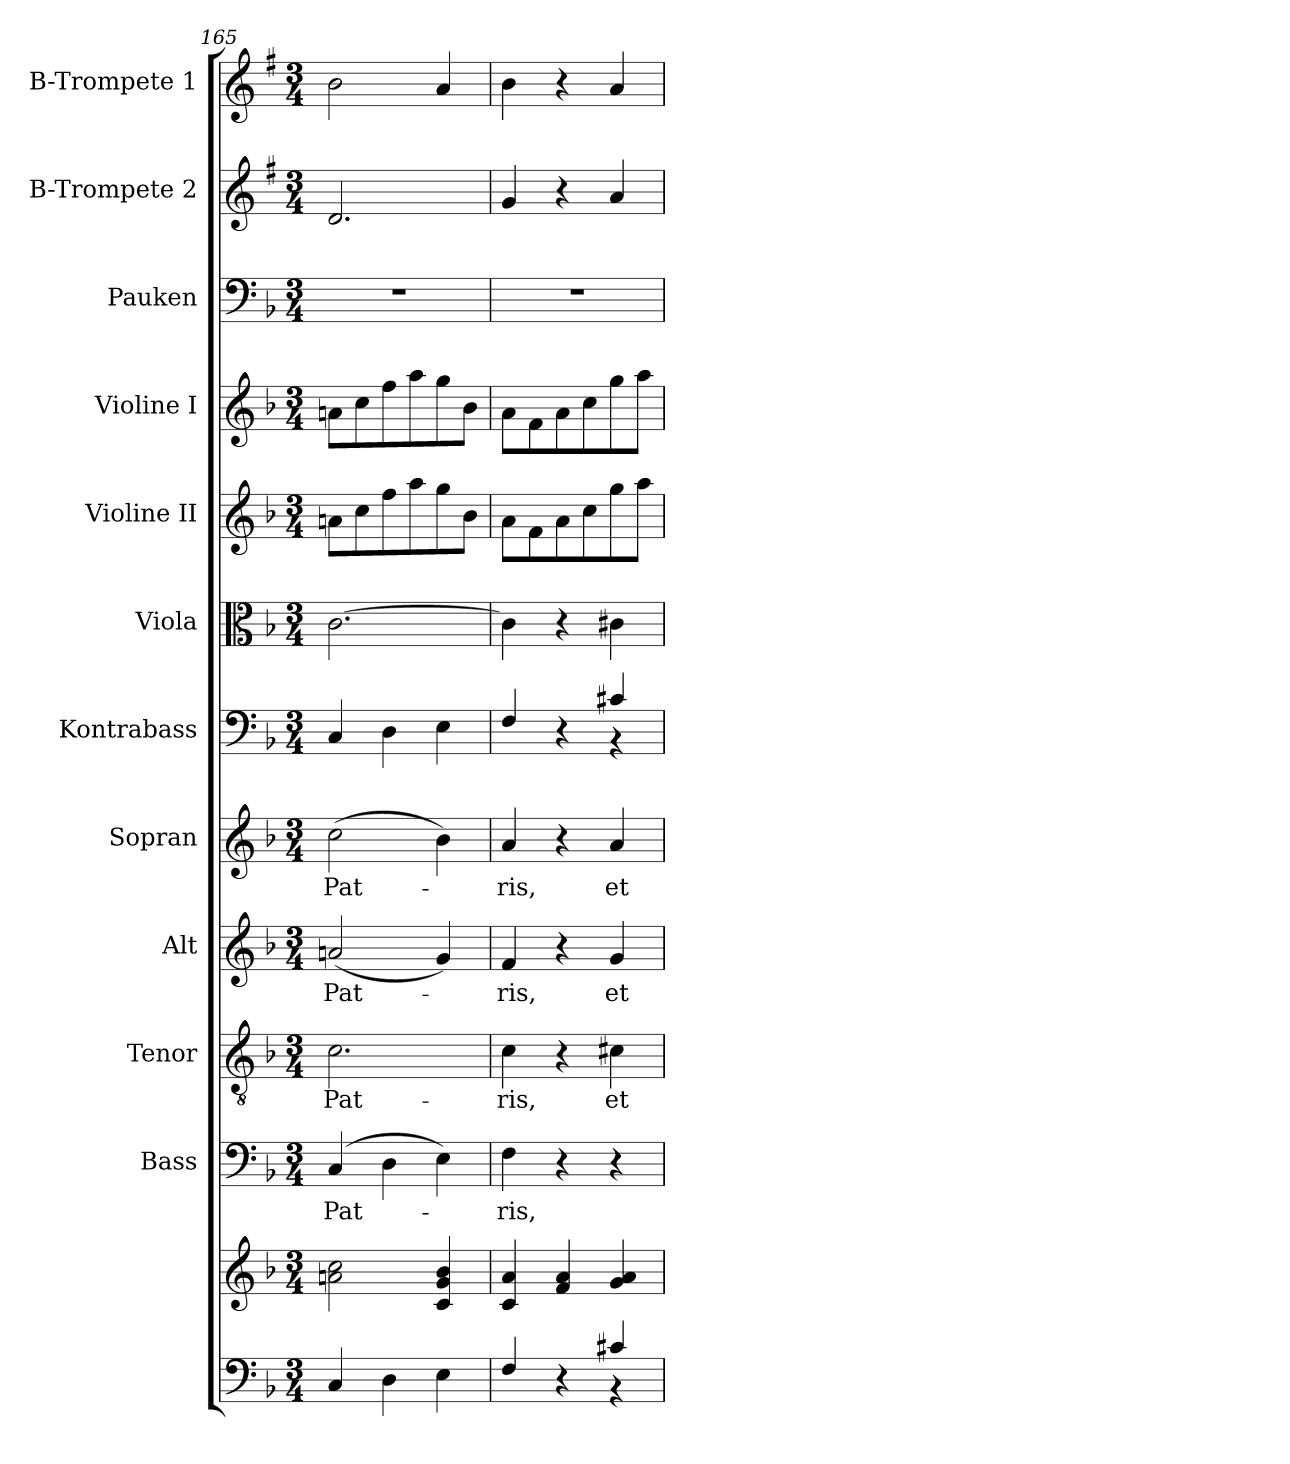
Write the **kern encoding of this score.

**kern	**kern	**kern	**text	**kern	**text	**kern	**text	**kern	**text	**kern	**kern	**kern	**kern	**kern	**kern	**kern
*part12	*part12	*part11	*part11	*part10	*part10	*part9	*part9	*part8	*part8	*part7	*part6	*part5	*part4	*part3	*part2	*part1
*staff13	*staff12	*staff11	*staff11	*staff10	*staff10	*staff9	*staff9	*staff8	*staff8	*staff7	*staff6	*staff5	*staff4	*staff3	*staff2	*staff1
*	*	*I"Bass	*	*I"Tenor	*	*I"Alt	*	*I"Sopran	*	*I"Kontrabass	*I"Viola	*I"Violine II	*I"Violine I	*I"Pauken	*I"B-Trompete 2	*I"B-Trompete 1
*	*	*I'B.	*	*I'T.	*	*I'A.	*	*I'S.	*	*I'Kb.	*I'Vla.	*I'Vl. II	*I'Vl. I	*I'Pk.	*I'B Trp. 2	*I'B Trp. 1
*clefF4	*clefG2	*clefF4	*	*clefGv2	*	*clefG2	*	*clefG2	*	*clefF4	*clefC3	*clefG2	*clefG2	*clefF4	*clefG2	*clefG2
*	*	*	*	*	*	*	*	*	*	*ITrd7c12	*	*	*	*	*ITrd1c2	*ITrd1c2
*k[b-]	*k[b-]	*k[b-]	*	*k[b-]	*	*k[b-]	*	*k[b-]	*	*k[b-]	*k[b-]	*k[b-]	*k[b-]	*k[b-]	*k[b-]	*k[b-]
*F:	*F:	*F:	*	*F:	*	*F:	*	*F:	*	*F:	*F:	*F:	*F:	*F:	*F:	*F:
*M3/4	*M3/4	*M3/4	*	*M3/4	*	*M3/4	*	*M3/4	*	*M3/4	*M3/4	*M3/4	*M3/4	*M3/4	*M3/4	*M3/4
=165	=165	=165	=165	=165	=165	=165	=165	=165	=165	=165	=165	=165	=165	=165	=165	=165
!	!	!	!LO:LY:b	!	!LO:LY:b	!	!LO:LY:b	!	!LO:LY:b	!	!	!	!	!	!	!
4C/	2an\ 2cc\	(4C/	Pat-	2.c\	Pat-	(<2an/	Pat-	(>2cc\	Pat-	4CC/	[2.c\	8an\L	8an\L	2.r	2.c/	2a\
.	.	.	.	.	.	.	.	.	.	.	.	8cc\	8cc\	.	.	.
4D\	.	4D\	.	.	.	.	.	.	.	4DD\	.	8ff\	8ff\	.	.	.
.	.	.	.	.	.	.	.	.	.	.	.	8aa\	8aa\	.	.	.
4E\	4c/ 4g/ 4b-/	4E\)	.	.	.	4g/)	.	4b-\)	.	4EE\	.	8gg\	8gg\	.	.	4g/
.	.	.	.	.	.	.	.	.	.	.	.	8b-\J	8b-\J	.	.	.
=166	=166	=166	=166	=166	=166	=166	=166	=166	=166	=166	=166	=166	=166	=166	=166	=166
*^	*	*	*	*	*	*	*	*	*	*	*	*	*	*	*	*
!	!	!	!	!LO:LY:b	!	!LO:LY:b	!	!LO:LY:b	!	!LO:LY:b	!	!	!	!	!	!	!
*	*	*	*	*	*	*	*	*	*	*	*^	*	*	*	*	*	*
4F/	2ryy	4c/ 4a/	4F\	-ris,	4c\	-ris,	4f/	-ris,	4a/	-ris,	4FF/	2ryy	4c\]	8a\L	8a\L	2.r	4f/	4a\
.	.	.	.	.	.	.	.	.	.	.	.	.	.	8f\	8f\	.	.	.
4r	.	4f/ 4a/	4r	.	4r	.	4r	.	4r	.	4r	.	4r	8a\	8a\	.	4r	4r
.	.	.	.	.	.	.	.	.	.	.	.	.	.	8cc\	8cc\	.	.	.
!	!	!	!	!	!	!LO:LY:b	!	!LO:LY:b	!	!LO:LY:b	!	!	!	!	!	!	!	!
4c#X/	4r	4g/ 4a/	4r	.	4c#X\	et	4g/	et	4a/	et	4C#X/	4r	4c#X\	8gg\	8gg\	.	4g/	4g/
.	.	.	.	.	.	.	.	.	.	.	.	.	.	8aa\J	8aa\J	.	.	.
*v	*v	*	*	*	*	*	*	*	*	*	*v	*v	*	*	*	*	*	*
=	=	=	=	=	=	=	=	=	=	=	=	=	=	=	=	=
*-	*-	*-	*-	*-	*-	*-	*-	*-	*-	*-	*-	*-	*-	*-	*-	*-
